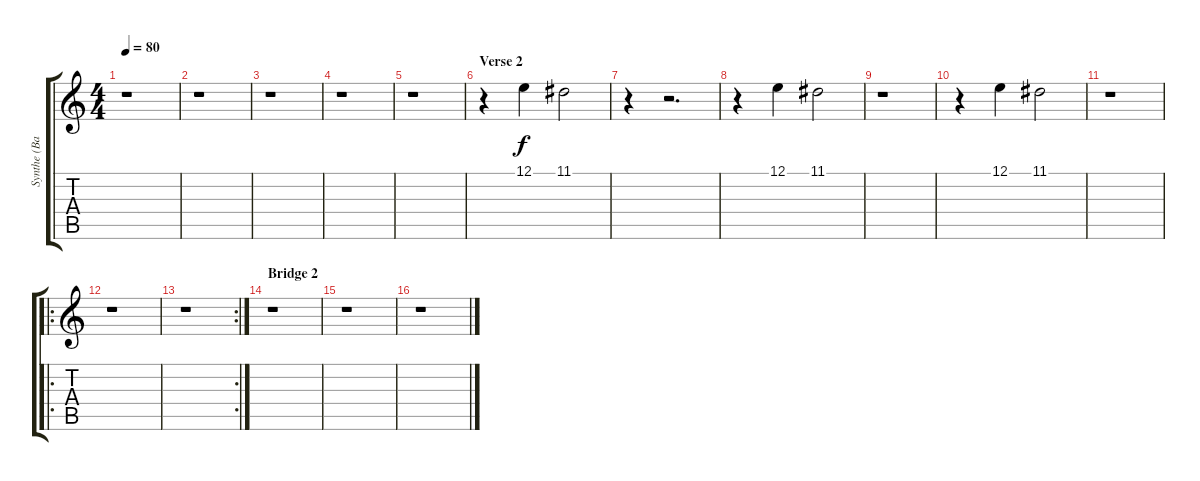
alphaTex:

\track ("Synthe (Back Voice)" "Synthe (Ba") {instrument synthvoice}
\staff {score tabs}
\tuning (E4 B3 G3 D3 A2 E2) {hide}
\ts (4 4)
\tempo 80
\clef g2
\ks c
r.1{dy f} |
r.1 |
r.1 |
r.1 |
r.1 |
\section ("" "Verse 2")
r.4 12.1.4 11.1.2 |
r.4 r.2{d} |
r.4 12.1.4 11.1.2 |
r.1 |
r.4 12.1.4 11.1.2 |
r.1 |
\ro
r.1 |
\rc 2
r.1 |
\section ("" "Bridge 2")
r.1 |
r.1 |
r.1
